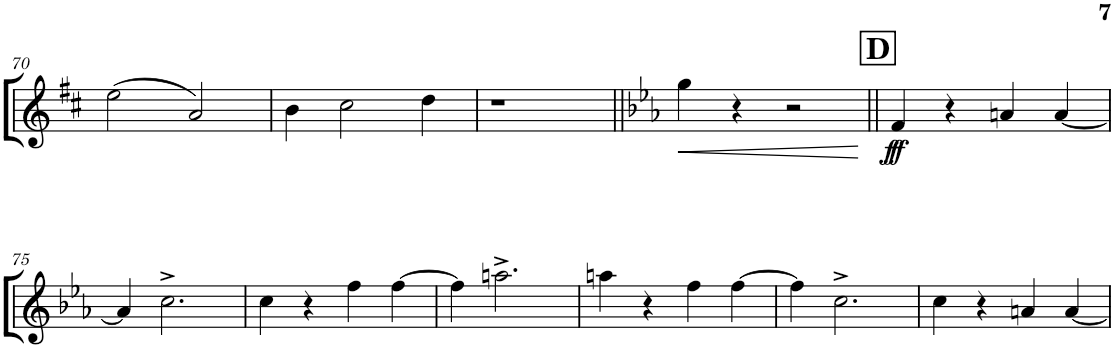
**kern	**dynam
*part1	*part1
*staff1	*staff1
*I"1st Trumpet in Bb	*
*I'Tpt.	*
!!LO:PB:g=z
*clefG2	*
*Trd1c2	*
*k[f#c#]	*
*M2/2	*
*met(c|)	*
=70	=70
(2ee\	.
2a/)	.
=71	=71
4b\	.
2cc#\	.
4dd\	.
=72	=72
1r	.
=73||	=73||
*k[b-e-a-]	*
*E-:	*
!	!LO:HP:b
4gg\	<
4r	.
2r	.
.	[
!!LO:REH:place=s1:a:B:cj:fs=14:t=D
=74||	=74||
!	!LO:DY:b
!	!LO:DY:n=1:b
4f/	f ff
4r	.
4an/	.
[4a/	.
!!LO:LB:g=z
=75	=75
4a/]	.
2.cc^\	.
=76	=76
4cc\	.
4r	.
4ff\	.
[4ff\	.
=77	=77
4ff\]	.
2.aan^\	.
=78	=78
4aan\	.
4r	.
4ff\	.
[4ff\	.
=79	=79
4ff\]	.
2.cc^\	.
=80	=80
4cc\	.
4r	.
4an/	.
[4a/	.
=	=
*-	*-
